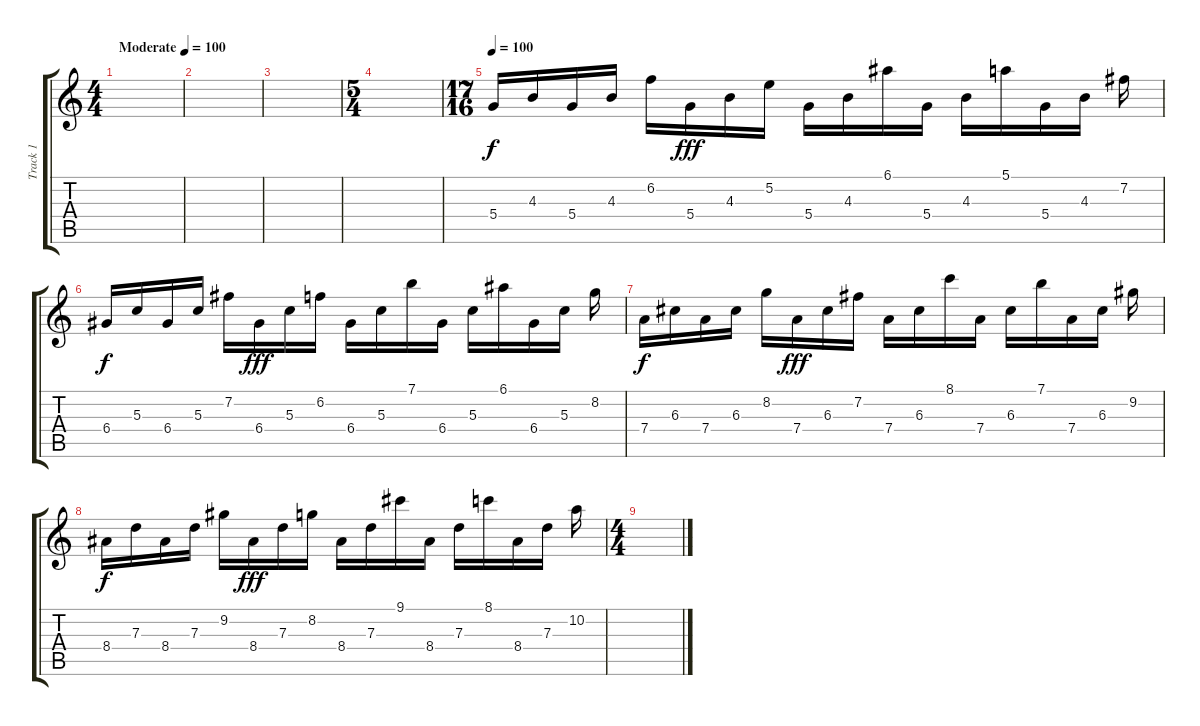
\track ("Track 1" "Track 1") {instrument electricguitarjazz}
\staff {score tabs}
\tuning (E4 B3 G3 D3 A2 E2) {hide}
\ts (4 4)
\tempo (100 "Moderate")
\tempo 180
\tempo (100 "Moderate")
\clef g2
\ks c
|
|
|
\ts (5 4)
|
\ts (17 16)
\tempo 100
5.4.16 4.3.16 5.4.16 4.3.16 6.2.16 5.4.16{dy fff} 4.3.16 5.2.16 5.4.16 4.3.16 6.1.16 5.4.16 4.3.16 5.1.16 5.4.16 4.3.16 7.2.16 |
6.4.16{dy f} 5.3.16 6.4.16 5.3.16 7.2.16 6.4.16{dy fff} 5.3.16 6.2.16 6.4.16 5.3.16 7.1.16 6.4.16 5.3.16 6.1.16 6.4.16 5.3.16 8.2.16 |
7.4.16{dy f} 6.3.16 7.4.16 6.3.16 8.2.16 7.4.16{dy fff} 6.3.16 7.2.16 7.4.16 6.3.16 8.1.16 7.4.16 6.3.16 7.1.16 7.4.16 6.3.16 9.2.16 |
8.4.16{dy f} 7.3.16 8.4.16 7.3.16 9.2.16 8.4.16{dy fff} 7.3.16 8.2.16 8.4.16 7.3.16 9.1.16 8.4.16 7.3.16 8.1.16 8.4.16 7.3.16 10.2.16 |
\ts (4 4)
